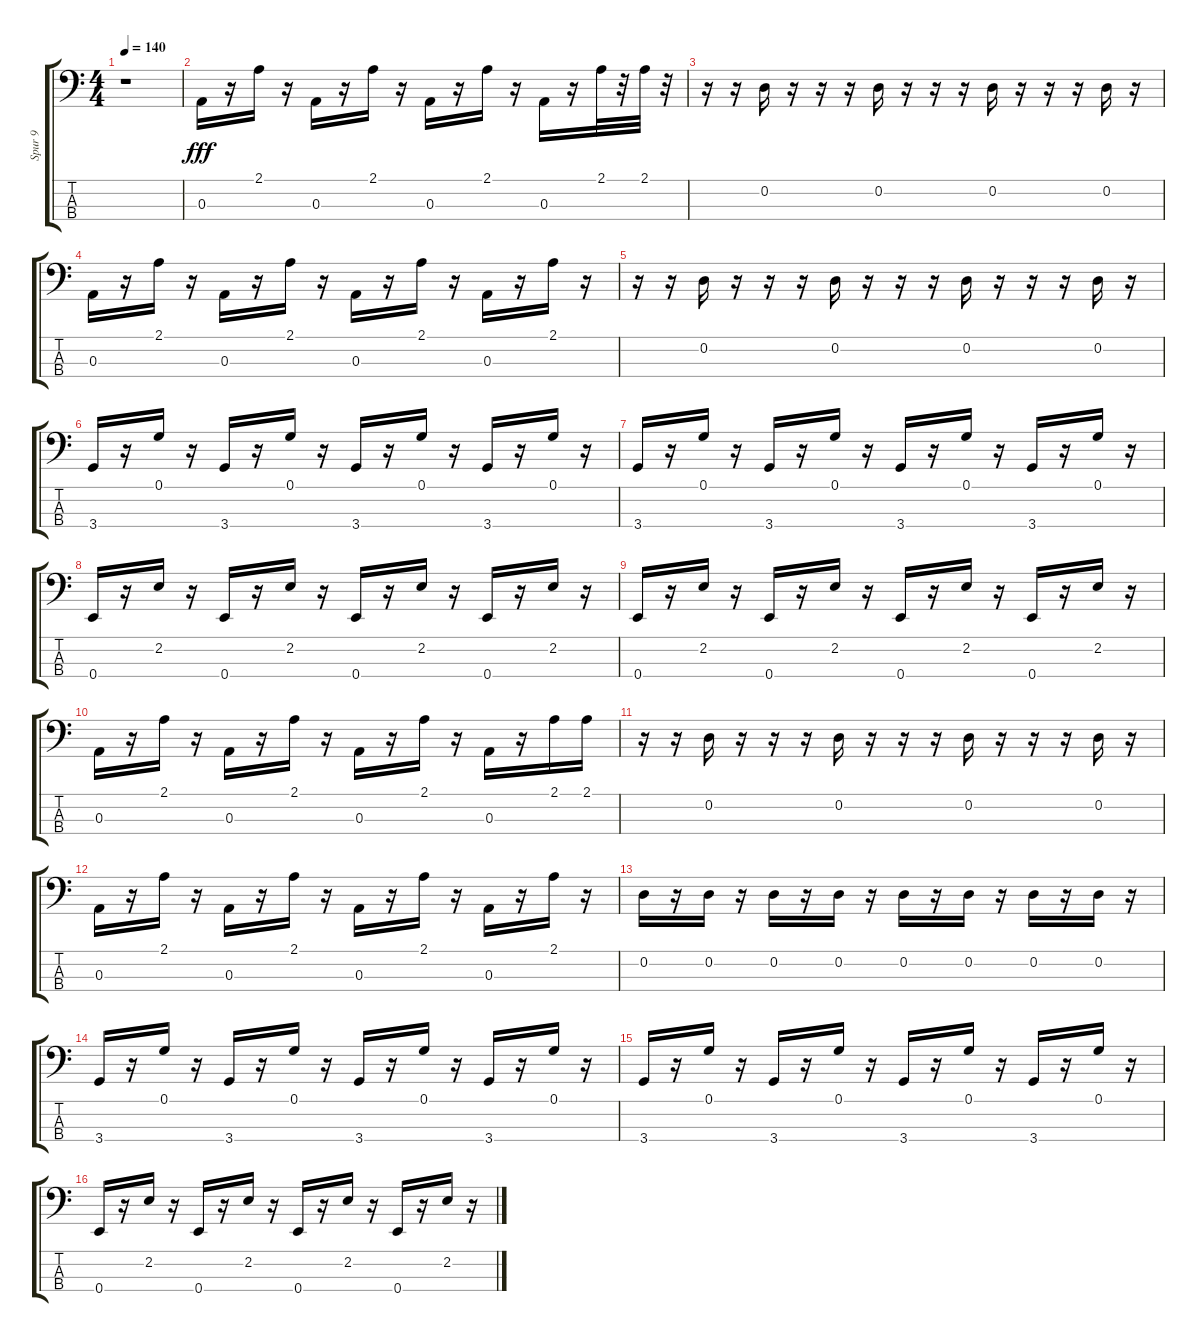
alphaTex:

\track ("Spur 9" "Spur 9") {instrument electricbassfinger}
\staff {score tabs}
\tuning (G2 D2 A1 E1) {hide}
\ts (4 4)
\tempo 140
\clef f4
\ks c
r.1{dy fff instrument electricbassfinger} |
0.3.16 r.16 2.1.16 r.16 0.3.16 r.16 2.1.16 r.16 0.3.16 r.16 2.1.16 r.16 0.3.16 r.16 2.1.32 r.32 2.1.32 r.32 |
r.16 r.16 0.2.16 r.16 r.16 r.16 0.2.16 r.16 r.16 r.16 0.2.16 r.16 r.16 r.16 0.2.16 r.16 |
0.3.16 r.16 2.1.16 r.16 0.3.16 r.16 2.1.16 r.16 0.3.16 r.16 2.1.16 r.16 0.3.16 r.16 2.1.16 r.16 |
r.16 r.16 0.2.16 r.16 r.16 r.16 0.2.16 r.16 r.16 r.16 0.2.16 r.16 r.16 r.16 0.2.16 r.16 |
3.4.16 r.16 0.1.16 r.16 3.4.16 r.16 0.1.16 r.16 3.4.16 r.16 0.1.16 r.16 3.4.16 r.16 0.1.16 r.16 |
3.4.16 r.16 0.1.16 r.16 3.4.16 r.16 0.1.16 r.16 3.4.16 r.16 0.1.16 r.16 3.4.16 r.16 0.1.16 r.16 |
0.4.16 r.16 2.2.16 r.16 0.4.16 r.16 2.2.16 r.16 0.4.16 r.16 2.2.16 r.16 0.4.16 r.16 2.2.16 r.16 |
0.4.16 r.16 2.2.16 r.16 0.4.16 r.16 2.2.16 r.16 0.4.16 r.16 2.2.16 r.16 0.4.16 r.16 2.2.16 r.16 |
0.3.16 r.16 2.1.16 r.16 0.3.16 r.16 2.1.16 r.16 0.3.16 r.16 2.1.16 r.16 0.3.16 r.16 2.1.16 2.1.16 |
r.16 r.16 0.2.16 r.16 r.16 r.16 0.2.16 r.16 r.16 r.16 0.2.16 r.16 r.16 r.16 0.2.16 r.16 |
0.3.16 r.16 2.1.16 r.16 0.3.16 r.16 2.1.16 r.16 0.3.16 r.16 2.1.16 r.16 0.3.16 r.16 2.1.16 r.16 |
0.2.16 r.16 0.2.16 r.16 0.2.16 r.16 0.2.16 r.16 0.2.16 r.16 0.2.16 r.16 0.2.16 r.16 0.2.16 r.16 |
3.4.16 r.16 0.1.16 r.16 3.4.16 r.16 0.1.16 r.16 3.4.16 r.16 0.1.16 r.16 3.4.16 r.16 0.1.16 r.16 |
3.4.16 r.16 0.1.16 r.16 3.4.16 r.16 0.1.16 r.16 3.4.16 r.16 0.1.16 r.16 3.4.16 r.16 0.1.16 r.16 |
0.4.16 r.16 2.2.16 r.16 0.4.16 r.16 2.2.16 r.16 0.4.16 r.16 2.2.16 r.16 0.4.16 r.16 2.2.16 r.16
